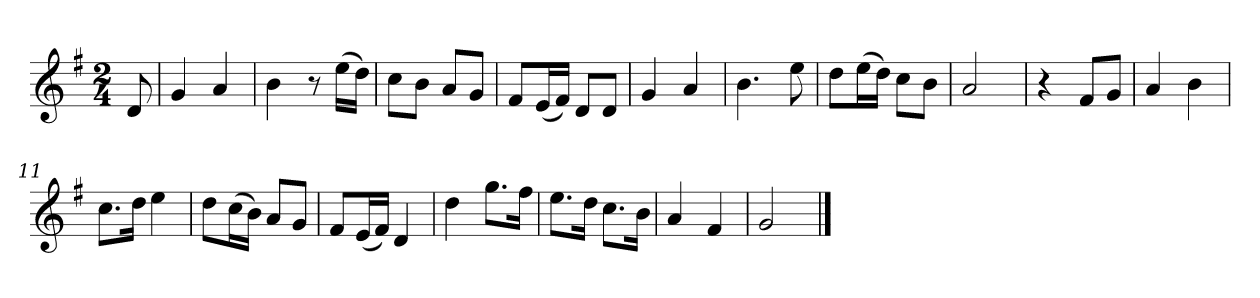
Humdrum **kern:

**kern
*part1
*staff1
*k[f#]
*M2/4
*MM120
=
8d
=1
4g
4a
=2
4b
8r
(16eeLL
16ddJJ)
=3
8ccL
8bJ
8aL
8gJ
=4
8f#L
(16eL
16f#JJ)
8dL
8dJ
=5
4g
4a
=6
4.b
8ee
=7
8ddL
(16eeL
16ddJJ)
8ccL
8bJ
=8
2a
=9
4r
8f#L
8gJ
=10
4a
4b
=11
8.ccL
16ddJk
4ee
=12
8ddL
(16ccL
16bJJ)
8aL
8gJ
=13
8f#L
(16eL
16f#JJ)
4d
=14
4dd
8.ggL
16ff#Jk
=15
8.eeL
16ddJk
8.ccL
16bJk
=16
4a
4f#
=17
2g
==
*-
